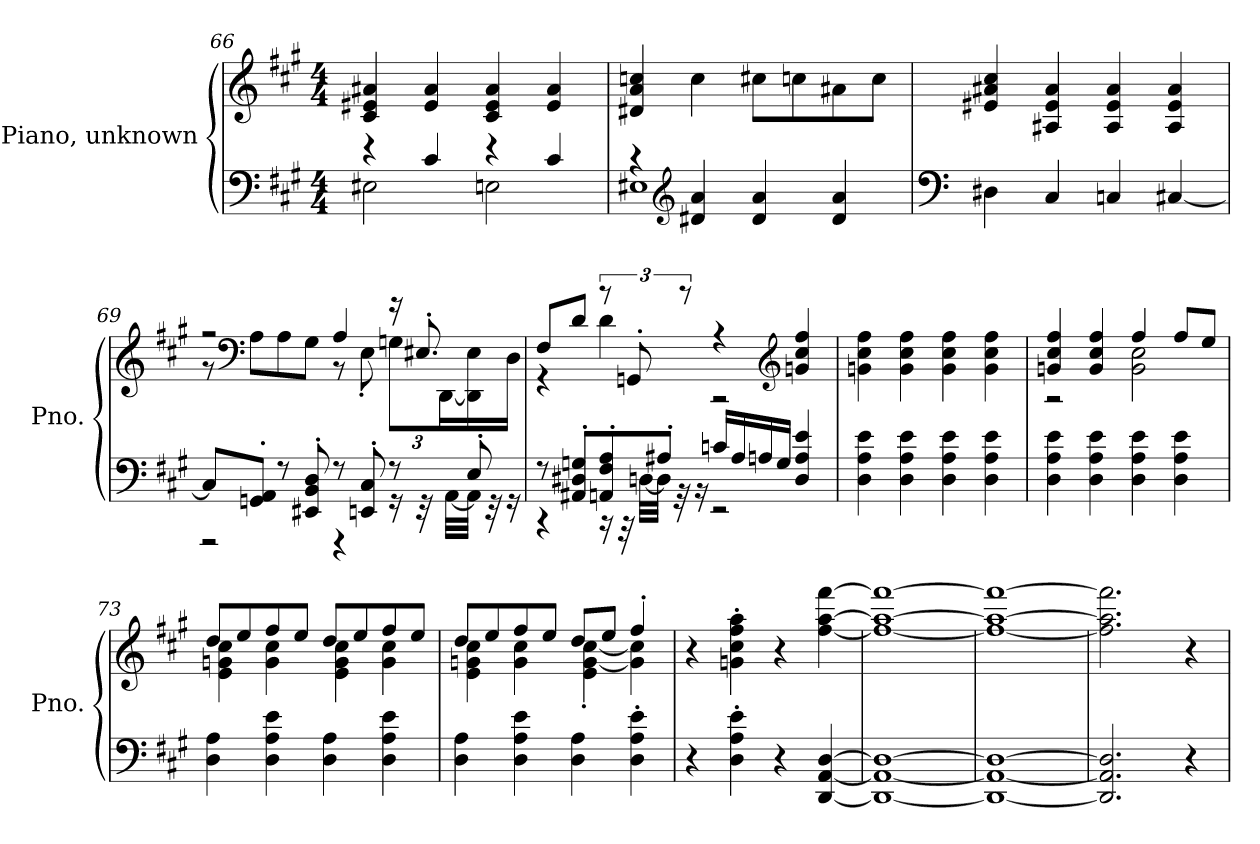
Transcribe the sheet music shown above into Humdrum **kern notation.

**kern	**kern
*part1	*part1
*staff2	*staff1
*I"Piano, unknown	*
*I'Pno.	*
*clefF4	*clefG2
*k[f#c#g#]	*k[f#c#g#]
*M4/4	*M4/4
=66	=66
*^	*
4r	2E#X\	4c#/ 4e#X/ 4a#X/
4c#/	.	4e#/ 4a#/
4r	2En\	4c#/ 4e#/ 4a#/
4c#/	.	4e#/ 4a#/
!!LO:LB:g=z
=67	=67	=67
4r	1E#X	4d#X/ 4a/ 4ccn/
*clefG2	*	*
4d#X/ 4a/	.	4cc\
4d#/ 4a/	.	8cc#X\L
.	.	8ccn\
4d#/ 4a/	.	8a#X\
.	.	8cc\J
*v	*v	*
=68	=68
*clefF4	*
4D#X\	4e#X/ 4a#X/ 4cc#/
4C#/	4A#X/ 4e#/ 4a#/
4Cn/	4A#/ 4e#/ 4a#/
[4C#X/	4A#/ 4e#/ 4a#/
=69	=69
*^	*^
8C#/L]	2r	2r	8r
*	*	*clefF4	*
8GGn/' 8AA/'J	.	.	8A\L
8r	.	.	8A\
8EE#X/' 8BB/' 8D/'	.	.	8G#\J
8r	4r	4A/	8r
8EEn/' 8C#/'	.	.	8E'\
*	*	*	*Xbrackettup
8r	16r	16r	12Gn\L
.	32r	8.E#X'/	.
.	.	.	[24DD\L
.	[32AA\LLL	.	.
8E'/	32AA\JJJ]	.	16DD\] 16E#\
.	32r	.	.
.	16r	.	16D\JJ
!!LO:LB:g=z	!!
=70	=70	=70	=70
8r	4r	8F#/L	4r
8AA#X/' 8D#X/' 8Gn/'L	.	8d/J	.
*	*	*brackettup	*
8AAn/' 8F#/' 8A/'	16r	12r	4d\
.	32r	.	.
.	.	12GGn'/	.
.	[32Dn\LLL	.	.
8A#X'/J	32D\JJJ]	.	.
.	32r	.	.
.	.	12r	.
.	16r	.	.
16cn/LL	2r	4r	2r
16A#/	.	.	.
16An/	.	.	.
16G/JJ	.	.	.
*	*	*clefG2	*
4D/ 4A/ 4e/	.	4gn/ 4cc#/ 4ff#/	.
*v	*v	*	*
*	*v	*v
=71	=71
4D\ 4A\ 4e\	4gn\ 4cc#\ 4ff#\
4D\ 4A\ 4e\	4g\ 4cc#\ 4ff#\
4D\ 4A\ 4e\	4g\ 4cc#\ 4ff#\
4D\ 4A\ 4e\	4g\ 4cc#\ 4ff#\
=72	=72
*	*^
4D\ 4A\ 4e\	4gn/ 4cc#/ 4ff#/	2r
4D\ 4A\ 4e\	4g/ 4cc#/ 4ff#/	.
4D\ 4A\ 4e\	4ff#/	2g\ 2cc#\
4D\ 4A\ 4e\	8ff#/L	.
.	8ee/J	.
=73	=73	=73
4D\ 4A\	8dd/L	4e\ 4gn\ 4cc#\
.	8ee/	.
4D\ 4A\ 4e\	8ff#/	4g\ 4cc#\
.	8ee/J	.
4D\ 4A\	8dd/L	4e\ 4g\ 4cc#\
.	8ee/	.
4D\ 4A\ 4e\	8ff#/	4g\ 4cc#\
.	8ee/J	.
!!LO:PB:g=z	!!
=74	=74	=74
4D\ 4A\	8dd/L	4e\ 4gn\ 4cc#\
.	8ee/	.
4D\ 4A\ 4e\	8ff#/	4g\ 4cc#\
.	8ee/J	.
4D\ 4A\	8dd/L	4e\' [4g\' [4cc#\'
.	8ee/J	.
4D\' 4A\' 4e\'	4ff#'/	4g\] 4cc#\]
*	*v	*v
=75	=75
4r	4r
4D\' 4A\' 4e\'	4gn\' 4cc#\' 4ff#\' 4aa\'
4r	4r
[4DD/ [4AA/ [4D/	[4ff#\ [4aa\ [4fff#\
=76	=76
1DD_ 1AA_ 1D_	1ff#_ 1aa_ 1fff#_
=77	=77
1DD_ 1AA_ 1D_	1ff#_ 1aa_ 1fff#_
=78	=78
2.DD/] 2.AA/] 2.D/]	2.ff#\] 2.aa\] 2.fff#\]
4r	4r
=	=
*-	*-
